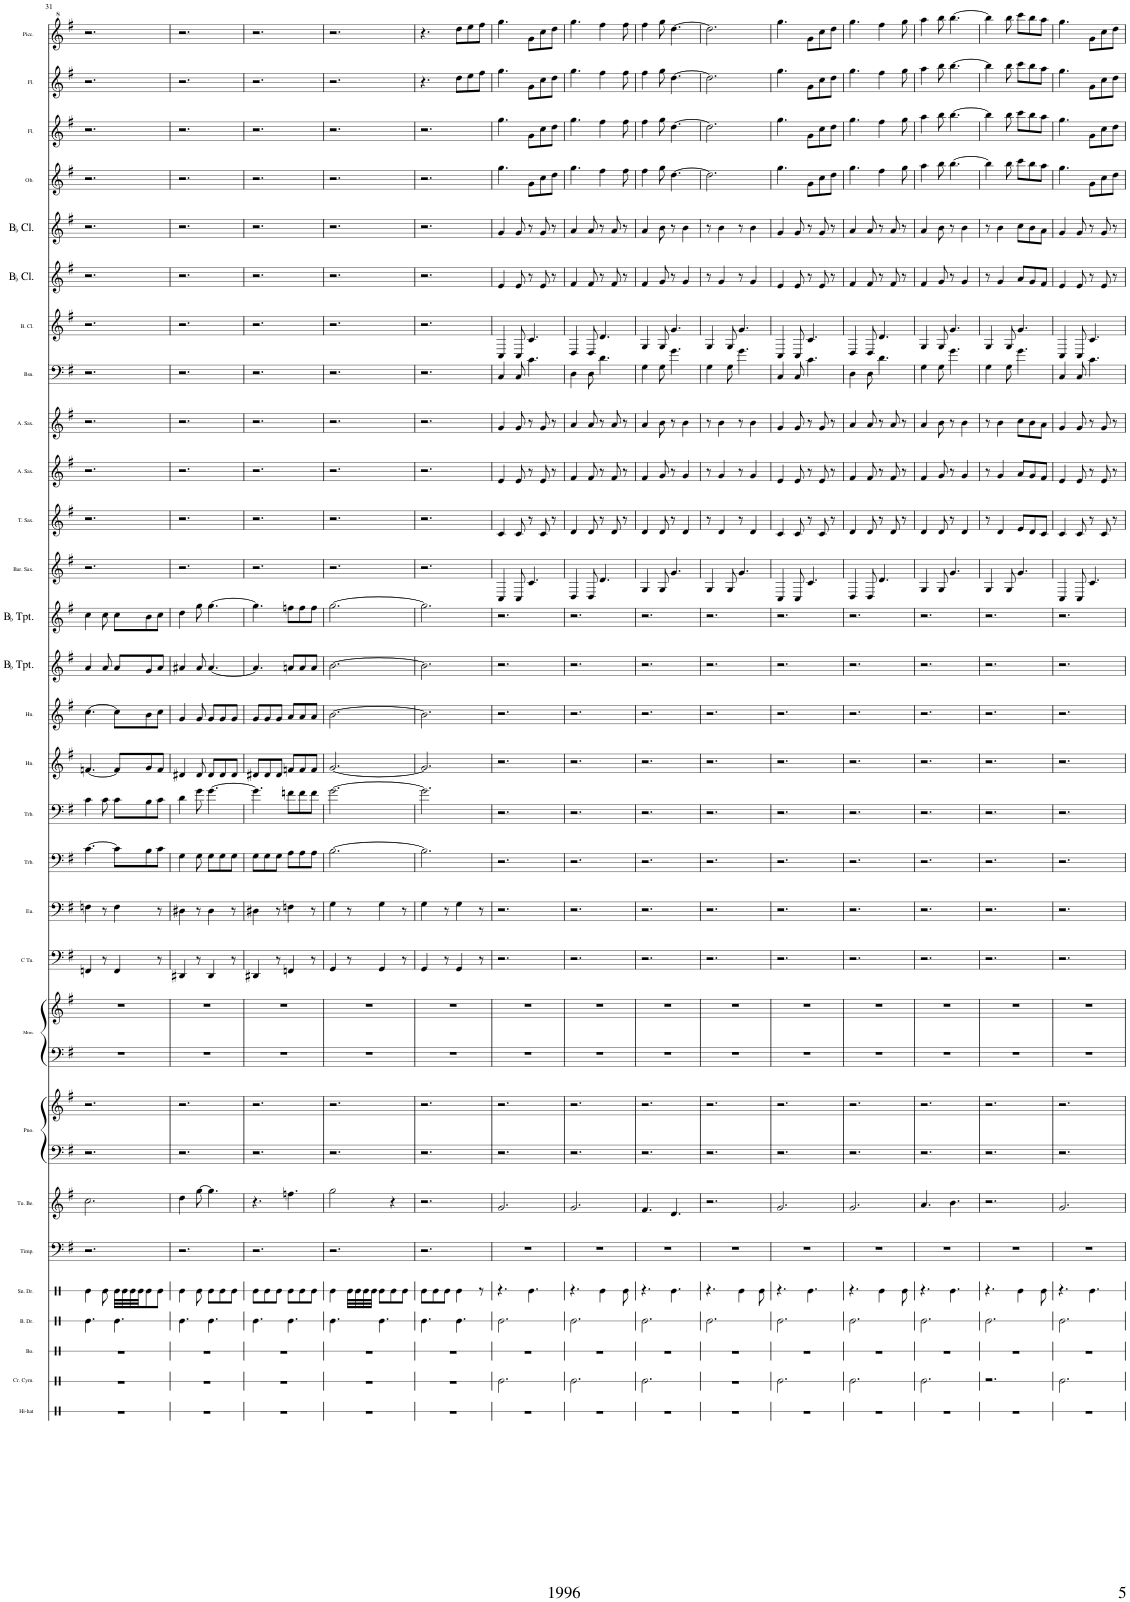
**kern	**kern	**kern	**kern	**kern	**kern	**kern	**kern	**kern	**kern	**kern	**kern	**kern	**kern	**kern	**kern	**kern	**kern	**kern	**kern	**kern	**kern	**kern	**kern	**kern	**kern	**kern	**kern	**kern	**kern	**kern
*part29	*part28	*part27	*part26	*part25	*part24	*part23	*part22	*part22	*part21	*part21	*part20	*part19	*part18	*part17	*part16	*part15	*part14	*part13	*part12	*part11	*part10	*part9	*part8	*part7	*part6	*part5	*part4	*part3	*part2	*part1
*staff31	*staff30	*staff29	*staff28	*staff27	*staff26	*staff25	*staff24	*staff23	*staff22	*staff21	*staff20	*staff19	*staff18	*staff17	*staff16	*staff15	*staff14	*staff13	*staff12	*staff11	*staff10	*staff9	*staff8	*staff7	*staff6	*staff5	*staff4	*staff3	*staff2	*staff1
*I"Hi-hat	*I"Crash Cymbal	*I"Bongos	*I"Bass Drum	*I"Snare Drum	*I"Timpani	*I"Tubular Bells	*I"Piano	*	*I"Marimba	*	*I"C Tuba	*I"Euphonium	*I"Trombone	*I"Trombone	*I"Horn	*I"Horn	*I"BaccidentalFlat Trumpet	*I"BaccidentalFlat Trumpet	*I"Baritone Saxophone	*I"Tenor Saxophone	*I"Alto Saxophone	*I"Alto Saxophone	*I"Bassoon	*I"Bass Clarinet	*I"BaccidentalFlat Clarinet	*I"BaccidentalFlat Clarinet	*I"Oboe	*I"Flute	*I"Flute	*I"Piccolo
*I'Hi-hat	*I'Cr. Cym.	*I'Bo.	*I'B. Dr.	*I'Sn. Dr.	*I'Timp.	*I'Tu. Be.	*I'Pno.	*	*I'Mrm.	*	*I'C Tu.	*I'Eu.	*I'Trb.	*I'Trb.	*I'Hn.	*I'Hn.	*I'BaccidentalFlat Tpt.	*I'BaccidentalFlat Tpt.	*I'Bar. Sax.	*I'T. Sax.	*I'A. Sax.	*I'A. Sax.	*I'Bsn.	*I'B. Cl.	*I'BaccidentalFlat Cl.	*I'BaccidentalFlat Cl.	*I'Ob.	*I'Fl.	*I'Fl.	*I'Picc.
!!LO:PB:g=z
*clefX	*clefX	*clefX	*clefX	*clefX	*clefF4	*clefG2	*clefF4	*clefG2	*clefF4	*clefG2	*clefF4	*clefF4	*clefF4	*clefF4	*clefG2	*clefG2	*clefG2	*clefG2	*clefG2	*clefG2	*clefG2	*clefG2	*clefF4	*clefG2	*clefG2	*clefG2	*clefG2	*clefG2	*clefG2	*clefG^2
*	*	*	*	*	*	*	*	*	*	*	*	*	*	*	*ITrd4c7	*ITrd4c7	*ITrd1c2	*ITrd1c2	*ITrd12c21	*ITrd8c14	*ITrd5c9	*ITrd5c9	*	*ITrd8c14	*ITrd1c2	*ITrd1c2	*	*	*	*ITrd-7c-12
*k[]	*k[]	*k[]	*k[]	*k[]	*k[f#]	*k[f#]	*k[f#]	*k[f#]	*k[f#]	*k[f#]	*k[f#]	*k[f#]	*k[f#]	*k[f#]	*k[f#]	*k[f#]	*k[f#]	*k[f#]	*k[f#]	*k[f#]	*k[f#]	*k[f#]	*k[f#]	*k[f#]	*k[f#]	*k[f#]	*k[f#]	*k[f#]	*k[f#]	*k[f#]
*M6/8	*M6/8	*M6/8	*M6/8	*M6/8	*M6/8	*M6/8	*M6/8	*M6/8	*M6/8	*M6/8	*M6/8	*M6/8	*M6/8	*M6/8	*M6/8	*M6/8	*M6/8	*M6/8	*M6/8	*M6/8	*M6/8	*M6/8	*M6/8	*M6/8	*M6/8	*M6/8	*M6/8	*M6/8	*M6/8	*M6/8
=31	=31	=31	=31	=31	=31	=31	=31	=31	=31	=31	=31	=31	=31	=31	=31	=31	=31	=31	=31	=31	=31	=31	=31	=31	=31	=31	=31	=31	=31	=31
2.r	2.r	2.r	4.Re\	4Re\	2.r	2.cc\	2.r	2.r	2.r	2.r	4FFn/	4Fn\	[4.c\	4c\	[4.fn/	[4.cc\	4a/	4cc\	2.r	2.r	2.r	2.r	2.r	2.r	2.r	2.r	2.r	2.r	2.r	2.r
.	.	.	.	8Re\	.	.	.	.	.	.	8r	8r	.	8c\	.	.	8a/	8cc\	.	.	.	.	.	.	.	.	.	.	.	.
.	.	.	4.Re\	32Re\LLL	.	.	.	.	.	.	4FF/	4F\	8c\L]	8c\L	8f/L]	8cc\L]	8a/L	8cc\L	.	.	.	.	.	.	.	.	.	.	.	.
.	.	.	.	32Re\	.	.	.	.	.	.	.	.	.	.	.	.	.	.	.	.	.	.	.	.	.	.	.	.	.	.
.	.	.	.	32Re\	.	.	.	.	.	.	.	.	.	.	.	.	.	.	.	.	.	.	.	.	.	.	.	.	.	.
.	.	.	.	32Re\JJ	.	.	.	.	.	.	.	.	.	.	.	.	.	.	.	.	.	.	.	.	.	.	.	.	.	.
.	.	.	.	8Re\	.	.	.	.	.	.	.	.	8B\	8B\	8g/	8b\	8g/	8b\	.	.	.	.	.	.	.	.	.	.	.	.
.	.	.	.	8Re\J	.	.	.	.	.	.	8r	8r	8c\J	8c\J	8f/J	8cc\J	8a/J	8cc\J	.	.	.	.	.	.	.	.	.	.	.	.
=32	=32	=32	=32	=32	=32	=32	=32	=32	=32	=32	=32	=32	=32	=32	=32	=32	=32	=32	=32	=32	=32	=32	=32	=32	=32	=32	=32	=32	=32	=32
2.r	2.r	2.r	4.Re\	4Re\	2.r	4dd\	2.r	2.r	2.r	2.r	4DD#X/	4D#X\	4G\	4d\	4d#X/	4g/	4a#X/	4dd\	2.r	2.r	2.r	2.r	2.r	2.r	2.r	2.r	2.r	2.r	2.r	2.r
.	.	.	.	8Re\	.	[8gg\	.	.	.	.	8r	8r	8G\	8g\	8d#/	8g/	8a#/	8gg\	.	.	.	.	.	.	.	.	.	.	.	.
.	.	.	4.Re\	8Re\L	.	4.gg\]	.	.	.	.	4DD#/	4D#\	8G\L	[4.g\	8d#/L	8g/L	[4.a#/	[4.gg\	.	.	.	.	.	.	.	.	.	.	.	.
.	.	.	.	8Re\	.	.	.	.	.	.	.	.	8G\	.	8d#/	8g/	.	.	.	.	.	.	.	.	.	.	.	.	.	.
.	.	.	.	8Re\J	.	.	.	.	.	.	8r	8r	8G\J	.	8d#/J	8g/J	.	.	.	.	.	.	.	.	.	.	.	.	.	.
=33	=33	=33	=33	=33	=33	=33	=33	=33	=33	=33	=33	=33	=33	=33	=33	=33	=33	=33	=33	=33	=33	=33	=33	=33	=33	=33	=33	=33	=33	=33
2.r	2.r	2.r	4.Re\	8Re\L	2.r	4.r	2.r	2.r	2.r	2.r	4DD#X/	4D#X\	8G\L	4.g\]	8d#X/L	8g/L	4.a#/]	4.gg\]	2.r	2.r	2.r	2.r	2.r	2.r	2.r	2.r	2.r	2.r	2.r	2.r
.	.	.	.	8Re\	.	.	.	.	.	.	.	.	8G\	.	8d#/	8g/	.	.	.	.	.	.	.	.	.	.	.	.	.	.
.	.	.	.	8Re\J	.	.	.	.	.	.	8r	8r	8G\J	.	8d#/J	8g/J	.	.	.	.	.	.	.	.	.	.	.	.	.	.
.	.	.	4.Re\	8Re\L	.	4.ffn\	.	.	.	.	4FFn/	4Fn\	8A\L	8fn\L	8fn/L	8a/L	8an/L	8ffn\L	.	.	.	.	.	.	.	.	.	.	.	.
.	.	.	.	8Re\	.	.	.	.	.	.	.	.	8A\	8f\	8f/	8a/	8a/	8ff\	.	.	.	.	.	.	.	.	.	.	.	.
.	.	.	.	8Re\J	.	.	.	.	.	.	8r	8r	8A\J	8f\J	8f/J	8a/J	8a/J	8ff\J	.	.	.	.	.	.	.	.	.	.	.	.
=34	=34	=34	=34	=34	=34	=34	=34	=34	=34	=34	=34	=34	=34	=34	=34	=34	=34	=34	=34	=34	=34	=34	=34	=34	=34	=34	=34	=34	=34	=34
2.r	2.r	2.r	4.Re\	4Re\	2.r	2gg\	2.r	2.r	2.r	2.r	4GG/	4G\	[2.B\	[2.g\	[2.g/	[2.b\	[2.b\	[2.gg\	2.r	2.r	2.r	2.r	2.r	2.r	2.r	2.r	2.r	2.r	2.r	2.r
.	.	.	.	32Re\LLL	.	.	.	.	.	.	8r	8r	.	.	.	.	.	.	.	.	.	.	.	.	.	.	.	.	.	.
.	.	.	.	32Re\	.	.	.	.	.	.	.	.	.	.	.	.	.	.	.	.	.	.	.	.	.	.	.	.	.	.
.	.	.	.	32Re\	.	.	.	.	.	.	.	.	.	.	.	.	.	.	.	.	.	.	.	.	.	.	.	.	.	.
.	.	.	.	32Re\JJJ	.	.	.	.	.	.	.	.	.	.	.	.	.	.	.	.	.	.	.	.	.	.	.	.	.	.
.	.	.	4.Re\	8Re\L	.	.	.	.	.	.	4GG/	4G\	.	.	.	.	.	.	.	.	.	.	.	.	.	.	.	.	.	.
.	.	.	.	8Re\	.	4r	.	.	.	.	.	.	.	.	.	.	.	.	.	.	.	.	.	.	.	.	.	.	.	.
.	.	.	.	8Re\J	.	.	.	.	.	.	8r	8r	.	.	.	.	.	.	.	.	.	.	.	.	.	.	.	.	.	.
=35	=35	=35	=35	=35	=35	=35	=35	=35	=35	=35	=35	=35	=35	=35	=35	=35	=35	=35	=35	=35	=35	=35	=35	=35	=35	=35	=35	=35	=35	=35
2.r	2.r	2.r	4.Re\	8Re\L	2.r	2.r	2.r	2.r	2.r	2.r	4GG/	4G\	2.B\]	2.g\]	2.g/]	2.b\]	2.b\]	2.gg\]	2.r	2.r	2.r	2.r	2.r	2.r	2.r	2.r	2.r	2.r	4.r	4.r
.	.	.	.	8Re\	.	.	.	.	.	.	.	.	.	.	.	.	.	.	.	.	.	.	.	.	.	.	.	.	.	.
.	.	.	.	8Re\J	.	.	.	.	.	.	8r	8r	.	.	.	.	.	.	.	.	.	.	.	.	.	.	.	.	.	.
.	.	.	4.Re\	4Re\	.	.	.	.	.	.	4GG/	4G\	.	.	.	.	.	.	.	.	.	.	.	.	.	.	.	.	8dd\L	8ddd\L
.	.	.	.	.	.	.	.	.	.	.	.	.	.	.	.	.	.	.	.	.	.	.	.	.	.	.	.	.	8ee\	8eee\
.	.	.	.	8r	.	.	.	.	.	.	8r	8r	.	.	.	.	.	.	.	.	.	.	.	.	.	.	.	.	8ff#\J	8fff#\J
=36	=36	=36	=36	=36	=36	=36	=36	=36	=36	=36	=36	=36	=36	=36	=36	=36	=36	=36	=36	=36	=36	=36	=36	=36	=36	=36	=36	=36	=36	=36
2.r	2.Re\	2.r	2.Re\	4.r	2.r	2.g/	2.r	2.r	2.r	2.r	2.r	2.r	2.r	2.r	2.r	2.r	2.r	2.r	4C/	4c/	4e/	4g/	4C/	4C/	4e/	4g/	4.gg\	4.gg\	4.gg\	4.ggg\
.	.	.	.	.	.	.	.	.	.	.	.	.	.	.	.	.	.	.	8C/	8c/	8e/	8g/	8C/	8C/	8e/	8g/	.	.	.	.
.	.	.	.	4.Re\	.	.	.	.	.	.	.	.	.	.	.	.	.	.	4.c/	8r	8r	8r	4.c\	4.c/	8r	8r	8g\L	8g\L	8g\L	8gg\L
.	.	.	.	.	.	.	.	.	.	.	.	.	.	.	.	.	.	.	.	8c/	8e/	8g/	.	.	8e/	8g/	8cc\	8cc\	8cc\	8ccc\
.	.	.	.	.	.	.	.	.	.	.	.	.	.	.	.	.	.	.	.	8r	8r	8r	.	.	8r	8r	8dd\J	8dd\J	8dd\J	8ddd\J
=37	=37	=37	=37	=37	=37	=37	=37	=37	=37	=37	=37	=37	=37	=37	=37	=37	=37	=37	=37	=37	=37	=37	=37	=37	=37	=37	=37	=37	=37	=37
2.r	2.Re\	2.r	2.Re\	4.r	2.r	2.g/	2.r	2.r	2.r	2.r	2.r	2.r	2.r	2.r	2.r	2.r	2.r	2.r	4D/	4d/	4f#/	4a/	4D\	4D/	4f#/	4a/	4.gg\	4.gg\	4.gg\	4.ggg\
.	.	.	.	.	.	.	.	.	.	.	.	.	.	.	.	.	.	.	8D/	8d/	8f#/	8a/	8D\	8D/	8f#/	8a/	.	.	.	.
.	.	.	.	4Re\	.	.	.	.	.	.	.	.	.	.	.	.	.	.	4.d/	8r	8r	8r	4.d\	4.d/	8r	8r	4ff#\	4ff#\	4ff#\	4fff#\
.	.	.	.	.	.	.	.	.	.	.	.	.	.	.	.	.	.	.	.	8d/	8f#/	8a/	.	.	8f#/	8a/	.	.	.	.
.	.	.	.	8Re\	.	.	.	.	.	.	.	.	.	.	.	.	.	.	.	8r	8r	8r	.	.	8r	8r	8ff#\	8ff#\	8ff#\	8fff#\
=38	=38	=38	=38	=38	=38	=38	=38	=38	=38	=38	=38	=38	=38	=38	=38	=38	=38	=38	=38	=38	=38	=38	=38	=38	=38	=38	=38	=38	=38	=38
2.r	2.Re\	2.r	2.Re\	4.r	2.r	4.f#/	2.r	2.r	2.r	2.r	2.r	2.r	2.r	2.r	2.r	2.r	2.r	2.r	4G/	4d/	4f#/	4a/	4G\	4G/	4f#/	4a/	4ff#\	4ff#\	4ff#\	4fff#\
.	.	.	.	.	.	.	.	.	.	.	.	.	.	.	.	.	.	.	8G/	8d/	8g/	8b\	8G\	8G/	8g/	8b\	8gg\	8gg\	8gg\	8ggg\
.	.	.	.	4.Re\	.	4.d/	.	.	.	.	.	.	.	.	.	.	.	.	4.g/	8r	8r	8r	4.g\	4.g/	8r	8r	[4.dd\	[4.dd\	[4.dd\	[4.ddd\
.	.	.	.	.	.	.	.	.	.	.	.	.	.	.	.	.	.	.	.	4d/	4g/	4b\	.	.	4g/	4b\	.	.	.	.
=39	=39	=39	=39	=39	=39	=39	=39	=39	=39	=39	=39	=39	=39	=39	=39	=39	=39	=39	=39	=39	=39	=39	=39	=39	=39	=39	=39	=39	=39	=39
2.r	2.r	2.r	2.Re\	4.r	2.r	2.r	2.r	2.r	2.r	2.r	2.r	2.r	2.r	2.r	2.r	2.r	2.r	2.r	4G/	8r	8r	8r	4G\	4G/	8r	8r	2.dd\]	2.dd\]	2.dd\]	2.ddd\]
.	.	.	.	.	.	.	.	.	.	.	.	.	.	.	.	.	.	.	.	4d/	4g/	4b\	.	.	4g/	4b\	.	.	.	.
.	.	.	.	.	.	.	.	.	.	.	.	.	.	.	.	.	.	.	8G/	.	.	.	8G\	8G/	.	.	.	.	.	.
.	.	.	.	4Re\	.	.	.	.	.	.	.	.	.	.	.	.	.	.	4.g/	8r	8r	8r	4.g\	4.g/	8r	8r	.	.	.	.
.	.	.	.	.	.	.	.	.	.	.	.	.	.	.	.	.	.	.	.	4d/	4g/	4b\	.	.	4g/	4b\	.	.	.	.
.	.	.	.	8Re\	.	.	.	.	.	.	.	.	.	.	.	.	.	.	.	.	.	.	.	.	.	.	.	.	.	.
=40	=40	=40	=40	=40	=40	=40	=40	=40	=40	=40	=40	=40	=40	=40	=40	=40	=40	=40	=40	=40	=40	=40	=40	=40	=40	=40	=40	=40	=40	=40
2.r	2.Re\	2.r	2.Re\	4.r	2.r	2.g/	2.r	2.r	2.r	2.r	2.r	2.r	2.r	2.r	2.r	2.r	2.r	2.r	4C/	4c/	4e/	4g/	4C/	4C/	4e/	4g/	4.gg\	4.gg\	4.gg\	4.ggg\
.	.	.	.	.	.	.	.	.	.	.	.	.	.	.	.	.	.	.	8C/	8c/	8e/	8g/	8C/	8C/	8e/	8g/	.	.	.	.
.	.	.	.	4.Re\	.	.	.	.	.	.	.	.	.	.	.	.	.	.	4.c/	8r	8r	8r	4.c\	4.c/	8r	8r	8g\L	8g\L	8g\L	8gg\L
.	.	.	.	.	.	.	.	.	.	.	.	.	.	.	.	.	.	.	.	8c/	8e/	8g/	.	.	8e/	8g/	8cc\	8cc\	8cc\	8ccc\
.	.	.	.	.	.	.	.	.	.	.	.	.	.	.	.	.	.	.	.	8r	8r	8r	.	.	8r	8r	8dd\J	8dd\J	8dd\J	8ddd\J
=41	=41	=41	=41	=41	=41	=41	=41	=41	=41	=41	=41	=41	=41	=41	=41	=41	=41	=41	=41	=41	=41	=41	=41	=41	=41	=41	=41	=41	=41	=41
2.r	2.Re\	2.r	2.Re\	4.r	2.r	2.g/	2.r	2.r	2.r	2.r	2.r	2.r	2.r	2.r	2.r	2.r	2.r	2.r	4D/	4d/	4f#/	4a/	4D\	4D/	4f#/	4a/	4.gg\	4.gg\	4.gg\	4.ggg\
.	.	.	.	.	.	.	.	.	.	.	.	.	.	.	.	.	.	.	8D/	8d/	8f#/	8a/	8D\	8D/	8f#/	8a/	.	.	.	.
.	.	.	.	4Re\	.	.	.	.	.	.	.	.	.	.	.	.	.	.	4.d/	8r	8r	8r	4.d\	4.d/	8r	8r	4ff#\	4ff#\	4ff#\	4fff#\
.	.	.	.	.	.	.	.	.	.	.	.	.	.	.	.	.	.	.	.	8d/	8f#/	8a/	.	.	8f#/	8a/	.	.	.	.
.	.	.	.	8Re\	.	.	.	.	.	.	.	.	.	.	.	.	.	.	.	8r	8r	8r	.	.	8r	8r	8gg\	8gg\	8gg\	8ggg\
=42	=42	=42	=42	=42	=42	=42	=42	=42	=42	=42	=42	=42	=42	=42	=42	=42	=42	=42	=42	=42	=42	=42	=42	=42	=42	=42	=42	=42	=42	=42
2.r	2.Re\	2.r	2.Re\	4.r	2.r	4.a/	2.r	2.r	2.r	2.r	2.r	2.r	2.r	2.r	2.r	2.r	2.r	2.r	4G/	4d/	4f#/	4a/	4G\	4G/	4f#/	4a/	4aa\	4aa\	4aa\	4aaa\
.	.	.	.	.	.	.	.	.	.	.	.	.	.	.	.	.	.	.	8G/	8d/	8g/	8b\	8G\	8G/	8g/	8b\	8bb\	8bb\	8bb\	8bbb\
.	.	.	.	4.Re\	.	4.b\	.	.	.	.	.	.	.	.	.	.	.	.	4.g/	8r	8r	8r	4.g\	4.g/	8r	8r	[4.bb\	[4.bb\	[4.bb\	[4.bbb\
.	.	.	.	.	.	.	.	.	.	.	.	.	.	.	.	.	.	.	.	4d/	4g/	4b\	.	.	4g/	4b\	.	.	.	.
=43	=43	=43	=43	=43	=43	=43	=43	=43	=43	=43	=43	=43	=43	=43	=43	=43	=43	=43	=43	=43	=43	=43	=43	=43	=43	=43	=43	=43	=43	=43
2.r	2.r	2.r	2.Re\	4.r	2.r	2.r	2.r	2.r	2.r	2.r	2.r	2.r	2.r	2.r	2.r	2.r	2.r	2.r	4G/	8r	8r	8r	4G\	4G/	8r	8r	4bb\]	4bb\]	4bb\]	4bbb\]
.	.	.	.	.	.	.	.	.	.	.	.	.	.	.	.	.	.	.	.	4d/	4g/	4b\	.	.	4g/	4b\	.	.	.	.
.	.	.	.	.	.	.	.	.	.	.	.	.	.	.	.	.	.	.	8G/	.	.	.	8G\	8G/	.	.	8bb\	8bb\	8bb\	8bbb\
.	.	.	.	4Re\	.	.	.	.	.	.	.	.	.	.	.	.	.	.	4.g/	8e/L	8a/L	8cc\L	4.g\	4.g/	8a/L	8cc\L	8ccc\L	8ccc\L	8ccc\L	8cccc\L
.	.	.	.	.	.	.	.	.	.	.	.	.	.	.	.	.	.	.	.	8d/	8g/	8b\	.	.	8g/	8b\	8bb\	8bb\	8bb\	8bbb\
.	.	.	.	8Re\	.	.	.	.	.	.	.	.	.	.	.	.	.	.	.	8c/J	8f#/J	8a\J	.	.	8f#/J	8a\J	8aa\J	8aa\J	8aa\J	8aaa\J
=44	=44	=44	=44	=44	=44	=44	=44	=44	=44	=44	=44	=44	=44	=44	=44	=44	=44	=44	=44	=44	=44	=44	=44	=44	=44	=44	=44	=44	=44	=44
2.r	2.Re\	2.r	2.Re\	4.r	2.r	2.g/	2.r	2.r	2.r	2.r	2.r	2.r	2.r	2.r	2.r	2.r	2.r	2.r	4C/	4c/	4e/	4g/	4C/	4C/	4e/	4g/	4.gg\	4.gg\	4.gg\	4.ggg\
.	.	.	.	.	.	.	.	.	.	.	.	.	.	.	.	.	.	.	8C/	8c/	8e/	8g/	8C/	8C/	8e/	8g/	.	.	.	.
.	.	.	.	4.Re\	.	.	.	.	.	.	.	.	.	.	.	.	.	.	4.c/	8r	8r	8r	4.c\	4.c/	8r	8r	8g\L	8g\L	8g\L	8gg\L
.	.	.	.	.	.	.	.	.	.	.	.	.	.	.	.	.	.	.	.	8c/	8e/	8g/	.	.	8e/	8g/	8cc\	8cc\	8cc\	8ccc\
.	.	.	.	.	.	.	.	.	.	.	.	.	.	.	.	.	.	.	.	8r	8r	8r	.	.	8r	8r	8dd\J	8dd\J	8dd\J	8ddd\J
=	=	=	=	=	=	=	=	=	=	=	=	=	=	=	=	=	=	=	=	=	=	=	=	=	=	=	=	=	=	=
*-	*-	*-	*-	*-	*-	*-	*-	*-	*-	*-	*-	*-	*-	*-	*-	*-	*-	*-	*-	*-	*-	*-	*-	*-	*-	*-	*-	*-	*-	*-
